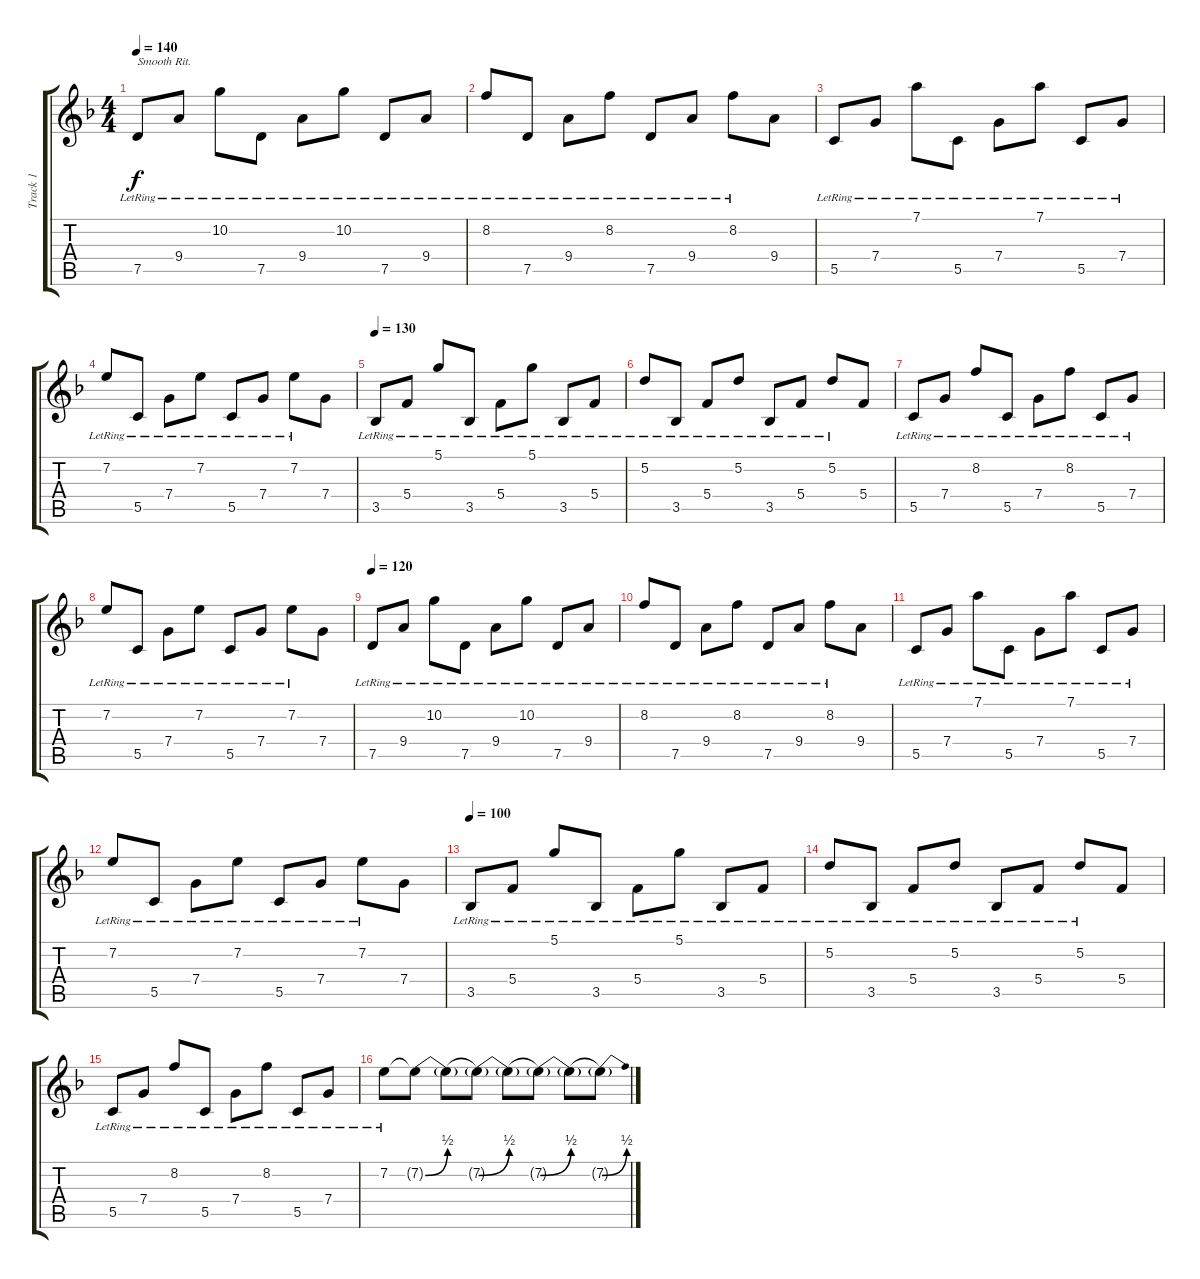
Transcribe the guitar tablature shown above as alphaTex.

\track ("Track 1" "Track 1") {instrument electricguitarjazz}
\staff {score tabs}
\tuning (D4 A3 F3 C3 G2 C2) {hide}
\ts (4 4)
\tempo 140
\clef g2
\ks dminor
7.5{lr}.8{txt "Smooth Rit." dy f instrument electricguitarjazz} 9.4{lr}.8 10.2{lr}.8 7.5{lr}.8 9.4{lr}.8 10.2{lr}.8 7.5{lr}.8 9.4{lr}.8 |
8.2{lr}.8 7.5{lr}.8 9.4{lr}.8 8.2{lr}.8 7.5{lr}.8 9.4{lr}.8 8.2{lr}.8 9.4.8 |
5.5{lr}.8 7.4{lr}.8 7.1{lr}.8 5.5{lr}.8 7.4{lr}.8 7.1{lr}.8 5.5{lr}.8 7.4{lr}.8 |
7.2{lr}.8 5.5{lr}.8 7.4{lr}.8 7.2{lr}.8 5.5{lr}.8 7.4{lr}.8 7.2{lr}.8 7.4.8 |
\tempo 130
3.5{lr}.8 5.4{lr}.8 5.1{lr}.8 3.5{lr}.8 5.4{lr}.8 5.1{lr}.8 3.5{lr}.8 5.4{lr}.8 |
5.2{lr}.8 3.5{lr}.8 5.4{lr}.8 5.2{lr}.8 3.5{lr}.8 5.4{lr}.8 5.2{lr}.8 5.4.8 |
5.5{lr}.8 7.4{lr}.8 8.2{lr}.8 5.5{lr}.8 7.4{lr}.8 8.2{lr}.8 5.5{lr}.8 7.4{lr}.8 |
7.2{lr}.8 5.5{lr}.8 7.4{lr}.8 7.2{lr}.8 5.5{lr}.8 7.4{lr}.8 7.2{lr}.8 7.4.8 |
\tempo 120
7.5{lr}.8{instrument electricguitarjazz} 9.4{lr}.8 10.2{lr}.8 7.5{lr}.8 9.4{lr}.8 10.2{lr}.8 7.5{lr}.8 9.4{lr}.8 |
8.2{lr}.8 7.5{lr}.8 9.4{lr}.8 8.2{lr}.8 7.5{lr}.8 9.4{lr}.8 8.2{lr}.8 9.4.8 |
5.5{lr}.8 7.4{lr}.8 7.1{lr}.8 5.5{lr}.8 7.4{lr}.8 7.1{lr}.8 5.5{lr}.8 7.4{lr}.8 |
7.2{lr}.8 5.5{lr}.8 7.4{lr}.8 7.2{lr}.8 5.5{lr}.8 7.4{lr}.8 7.2{lr}.8 7.4.8 |
\tempo 100
3.5{lr}.8 5.4{lr}.8 5.1{lr}.8 3.5{lr}.8 5.4{lr}.8 5.1{lr}.8 3.5{lr}.8 5.4{lr}.8 |
5.2{lr}.8 3.5{lr}.8 5.4{lr}.8 5.2{lr}.8 3.5{lr}.8 5.4{lr}.8 5.2{lr}.8 5.4.8 |
5.5{lr}.8 7.4{lr}.8 8.2{lr}.8 5.5{lr}.8 7.4{lr}.8 8.2{lr}.8 5.5{lr}.8 7.4{lr}.8 |
7.2{lr}.8 7.2{be (bend 0 0 60 2) t}.8 7.2{be (hold 0 0 60 0) t}.8 7.2{be (bend 0 0 60 2) t}.8 7.2{be (hold 0 0 60 0) t}.8 7.2{be (bend 0 0 60 2) t}.8 7.2{be (hold 0 0 60 0) t}.8 7.2{be (bend 0 0 60 2) t}.8
